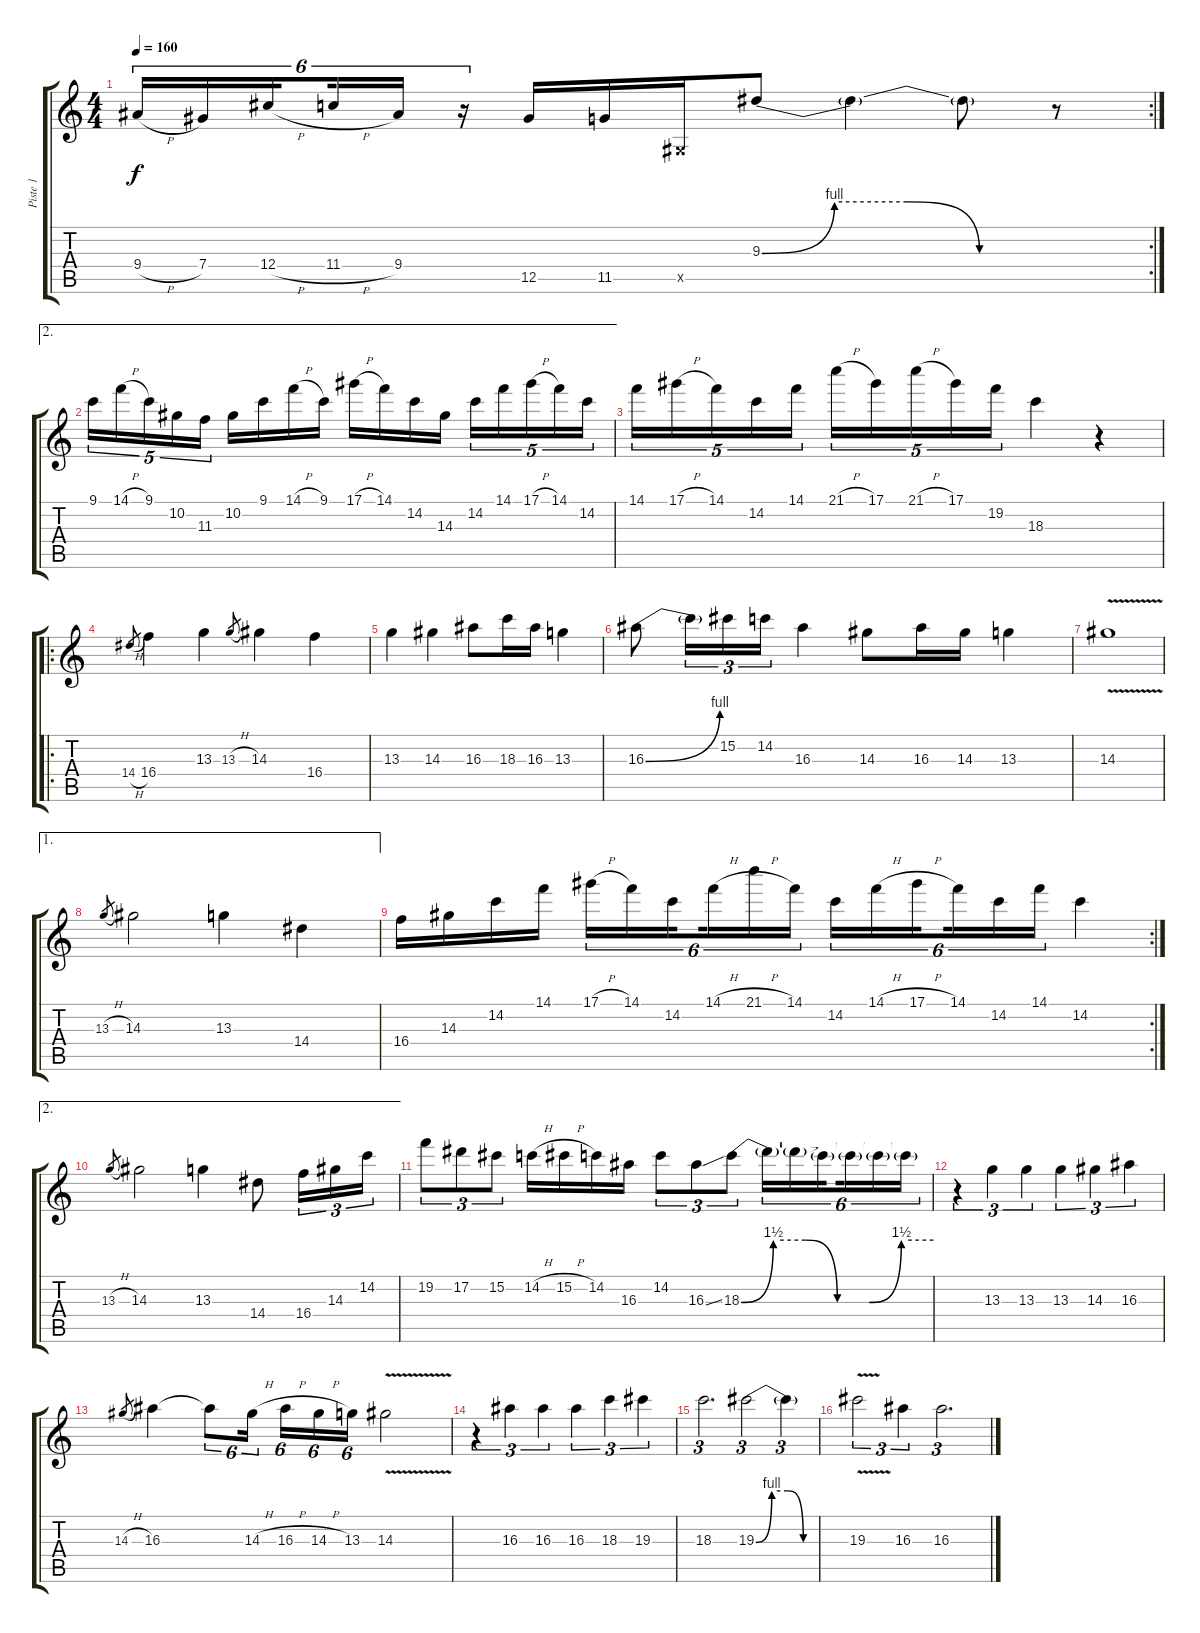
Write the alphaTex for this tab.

\track ("Piste 1" "Piste 1") {instrument distortionguitar}
\staff {score tabs}
\tuning (Eb4 Bb3 Gb3 Db3 Ab2 Eb2) {hide}
\rc 2
\ts (4 4)
\tempo 160
\clef g2
\ks c
9.4{h}.16{tu (6 4) dy f} 7.4.16{tu (6 4)} 12.4{h}.16{tu (6 4) beam splitsecondary} 11.4{h}.16{tu (6 4)} 9.4.16{tu (6 4)} r.16{tu (6 4)} 12.5.16 11.5.16 0.5{x}.16 9.3{be (custom 0 0 15 4 30 4 45 0 60 0)}.8 9.3{t}.4 9.3{t}.8 r.8 |
\ae 2
9.1.16{tu (5 4)} 14.1{h}.16{tu (5 4)} 9.1.16{tu (5 4)} 10.2.16{tu (5 4)} 11.3.16{tu (5 4)} 10.2.16 9.1.16 14.1{h}.16 9.1.16 17.1{h}.16{txt ""} 14.1.16 14.2.16 14.3.16 14.2.16{tu (5 4)} 14.1.16{tu (5 4)} 17.1{h}.16{tu (5 4)} 14.1.16{tu (5 4)} 14.2.16{tu (5 4)} |
14.1.16{tu (5 4)} 17.1{h}.16{tu (5 4)} 14.1.16{tu (5 4)} 14.2.16{tu (5 4)} 14.1.16{tu (5 4)} 21.1{h}.16{tu (5 4)} 17.1.16{tu (5 4)} 21.1{h}.16{tu (5 4)} 17.1.16{tu (5 4)} 19.2.16{tu (5 4)} 18.3.4 r.4 |
\ro
14.4{h}.8{gr} 16.4.4 13.3.4 13.3{h}.8{gr} 14.3.4 16.4.4 |
13.3.4 14.3.4 16.3.8 18.3.16 16.3.16 13.3.4 |
16.3{be (bend 0 0 60 4)}.8 16.3{t}.16{tu (3 2)} 15.2.16{tu (3 2)} 14.2.16{tu (3 2)} 16.3.4 14.3.8 16.3.16 14.3.16 13.3.4 |
14.3{v}.1 |
\ae 1
13.3{h}.8{gr} 14.3.2 13.3.4 14.4.4 |
\rc 2
16.4.16 14.3.16 14.2.16 14.1.16 17.1{h}.16{tu (6 4)} 14.1.16{tu (6 4)} 14.2.16{tu (6 4) beam splitsecondary} 14.1{h}.16{tu (6 4)} 21.1{h}.16{tu (6 4)} 14.1.16{tu (6 4)} 14.2.16{tu (6 4)} 14.1{h}.16{tu (6 4)} 17.1{h}.16{tu (6 4) beam splitsecondary} 14.1.16{tu (6 4)} 14.2.16{tu (6 4)} 14.1.16{tu (6 4)} 14.2.4 |
\ae 2
13.3{h}.8{gr} 14.3.2 13.3.4 14.4.8 16.4.16{tu (3 2)} 14.3.16{tu (3 2)} 14.2.16{tu (3 2)} |
19.2.8{tu (3 2)} 17.2.8{tu (3 2)} 15.2.8{tu (3 2)} 14.2{h}.16 15.2{h}.16 14.2.16 16.3.16 14.2.8{tu (3 2)} 16.3{ss}.8{tu (3 2)} 18.3{be (custom 0 0 10 6 20 6 30 0 40 0 50 6 60 6)}.8{tu (3 2)} 18.3{t}.16{tu (6 4)} 18.3{t}.16{tu (6 4)} 18.3{t}.16{tu (6 4) beam splitsecondary} 18.3{t}.16{tu (6 4)} 18.3{t}.16{tu (6 4)} 18.3{t}.16{tu (6 4)} |
r.4{tu (3 2)} 13.3.4{tu (3 2)} 13.3.4{tu (3 2)} 13.3.4{tu (3 2)} 14.3.4{tu (3 2)} 16.3.4{tu (3 2)} |
14.3{h}.8{gr} 16.3.4 16.3{t}.8{tu (6 4)} 14.3{h}.16{tu (6 4) beam splitsecondary} 16.3{h}.16{tu (6 4)} 14.3{h}.16{tu (6 4)} 13.3.16{tu (6 4)} 14.3{v}.2 |
r.4{tu (3 2)} 16.3.4{tu (3 2)} 16.3.4{tu (3 2)} 16.3.4{tu (3 2)} 18.3.4{tu (3 2)} 19.3.4{tu (3 2)} |
18.3.2{d tu (3 2)} 19.3{be (custom 0 0 15 4 30 4 45 0 60 0)}.2{tu (3 2)} 19.3{t}.4{tu (3 2)} |
19.3{v}.2{tu (3 2)} 16.3.4{tu (3 2)} 16.3.2{d tu (3 2)}
